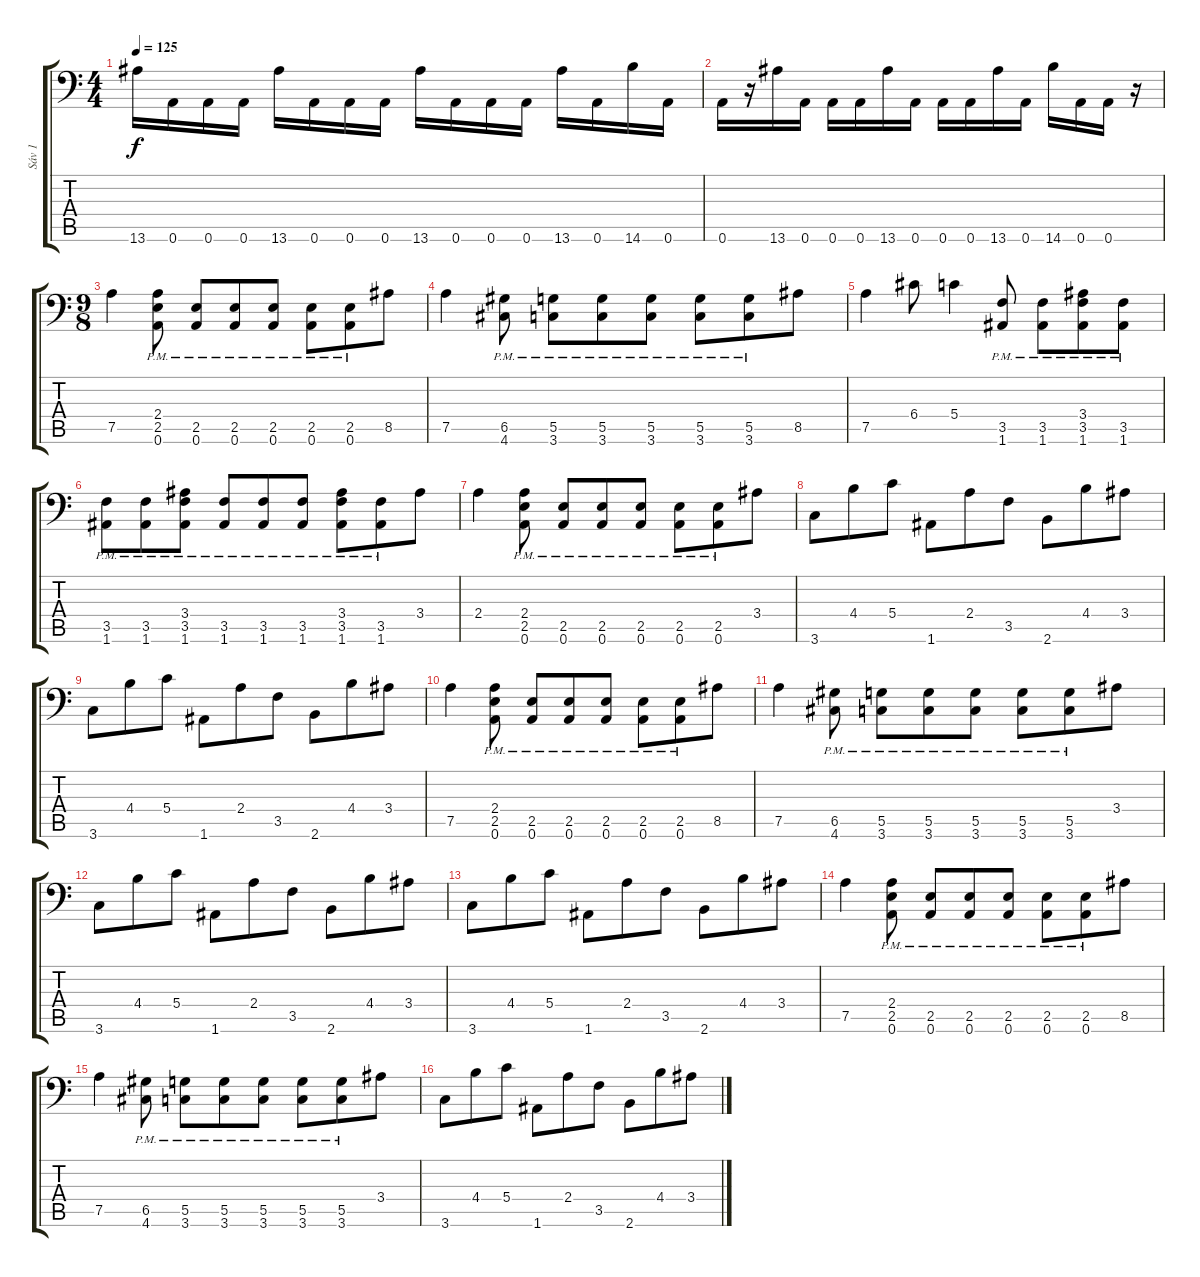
\track ("Sáv 1" "Sáv 1") {instrument distortionguitar}
\staff {score tabs}
\tuning (A3 E3 C3 G2 D2 A1) {hide}
\ts (4 4)
\tempo 125
\clef f4
\ks c
13.6.16{dy f} 0.6.16 0.6.16 0.6.16 13.6.16 0.6.16 0.6.16 0.6.16 13.6.16 0.6.16 0.6.16 0.6.16 13.6.16 0.6.16 14.6.16 0.6.16 |
0.6.16 r.16 13.6.16 0.6.16 0.6.16 0.6.16 13.6.16 0.6.16 0.6.16 0.6.16 13.6.16 0.6.16 14.6.16 0.6.16 0.6.16 r.16 |
\ts (9 8)
7.5.4 (2.4{pm} 2.5{pm} 0.6{pm}).8 (2.5{pm} 0.6{pm}).8 (2.5{pm} 0.6{pm}).8 (2.5{pm} 0.6{pm}).8 (2.5{pm} 0.6{pm}).8 (2.5{pm} 0.6{pm}).8 8.5.8 |
7.5.4 (6.5{pm} 4.6{pm}).8 (5.5{pm} 3.6{pm}).8 (5.5{pm} 3.6{pm}).8 (5.5{pm} 3.6{pm}).8 (5.5{pm} 3.6{pm}).8 (5.5{pm} 3.6{pm}).8 8.5.8 |
7.5.4 6.4.8 5.4.4 (3.5{pm} 1.6{pm}).8 (3.5{pm} 1.6{pm}).8 (3.4{pm} 3.5{pm} 1.6{pm}).8 (3.5{pm} 1.6{pm}).8 |
(3.5{pm} 1.6{pm}).8 (3.5{pm} 1.6{pm}).8 (3.4{pm} 3.5{pm} 1.6{pm}).8 (3.5{pm} 1.6{pm}).8 (3.5{pm} 1.6{pm}).8 (3.5{pm} 1.6{pm}).8 (3.4{pm} 3.5{pm} 1.6{pm}).8 (3.5{pm} 1.6{pm}).8 3.4.8 |
2.4.4 (2.4{pm} 2.5{pm} 0.6{pm}).8 (2.5{pm} 0.6{pm}).8 (2.5{pm} 0.6{pm}).8 (2.5{pm} 0.6{pm}).8 (2.5{pm} 0.6{pm}).8 (2.5{pm} 0.6{pm}).8 3.4.8 |
3.6.8 4.4.8 5.4.8 1.6.8 2.4.8 3.5.8 2.6.8 4.4.8 3.4.8 |
3.6.8 4.4.8 5.4.8 1.6.8 2.4.8 3.5.8 2.6.8 4.4.8 3.4.8 |
7.5.4 (2.4{pm} 2.5{pm} 0.6{pm}).8 (2.5{pm} 0.6{pm}).8 (2.5{pm} 0.6{pm}).8 (2.5{pm} 0.6{pm}).8 (2.5{pm} 0.6{pm}).8 (2.5{pm} 0.6{pm}).8 8.5.8 |
7.5.4 (6.5{pm} 4.6{pm}).8 (5.5{pm} 3.6{pm}).8 (5.5{pm} 3.6{pm}).8 (5.5{pm} 3.6{pm}).8 (5.5{pm} 3.6{pm}).8 (5.5{pm} 3.6{pm}).8 3.4.8 |
3.6.8 4.4.8 5.4.8 1.6.8 2.4.8 3.5.8 2.6.8 4.4.8 3.4.8 |
3.6.8 4.4.8 5.4.8 1.6.8 2.4.8 3.5.8 2.6.8 4.4.8 3.4.8 |
7.5.4 (2.4{pm} 2.5{pm} 0.6{pm}).8 (2.5{pm} 0.6{pm}).8 (2.5{pm} 0.6{pm}).8 (2.5{pm} 0.6{pm}).8 (2.5{pm} 0.6{pm}).8 (2.5{pm} 0.6{pm}).8 8.5.8 |
7.5.4 (6.5{pm} 4.6{pm}).8 (5.5{pm} 3.6{pm}).8 (5.5{pm} 3.6{pm}).8 (5.5{pm} 3.6{pm}).8 (5.5{pm} 3.6{pm}).8 (5.5{pm} 3.6{pm}).8 3.4.8 |
3.6.8 4.4.8 5.4.8 1.6.8 2.4.8 3.5.8 2.6.8 4.4.8 3.4.8
